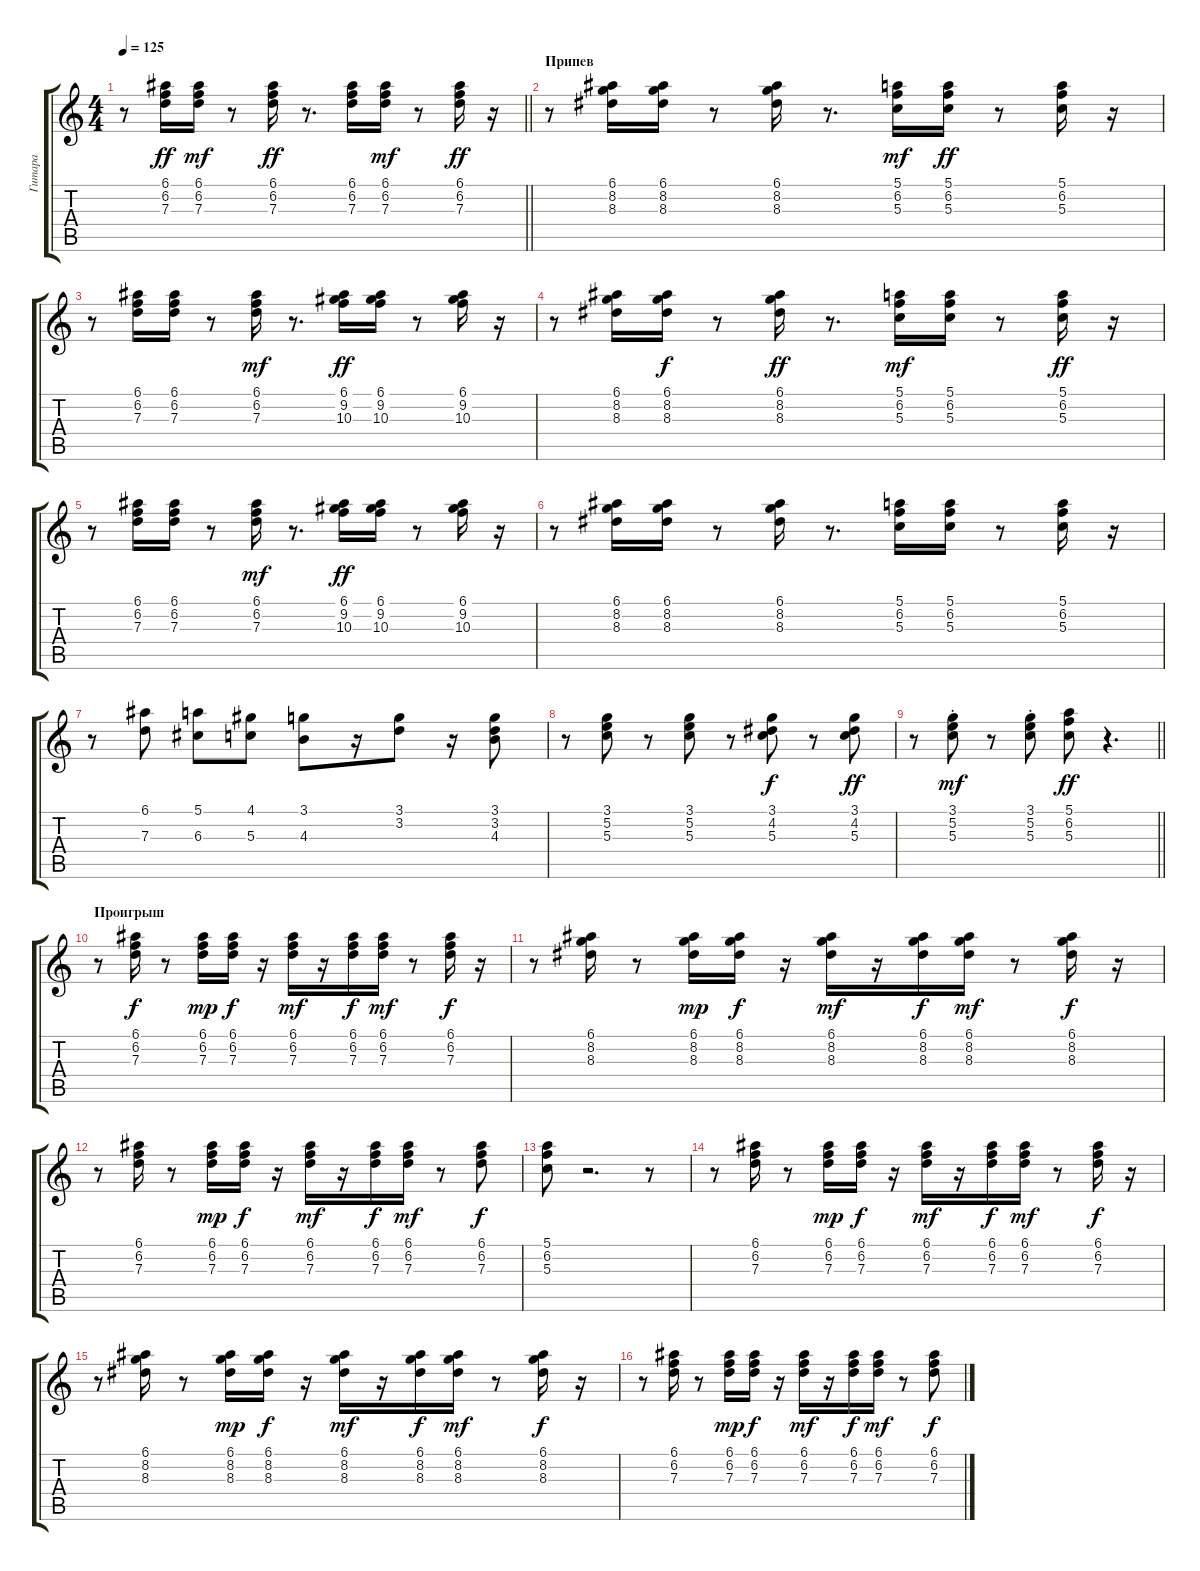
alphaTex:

\track ("Гитара" "Гитара") {instrument electricguitarjazz}
\staff {score tabs}
\tuning (E4 B3 G3 D3 A2 E2) {hide}
\ts (4 4)
\tempo 125
\clef g2
\barLineRight lightlight
\ks c
r.8{dy ff} (6.1 6.2 7.3).16 (6.1 6.2 7.3).16{dy mf} r.8 (6.1 6.2 7.3).16{dy ff} r.8{d} (6.1 6.2 7.3).16 (6.1 6.2 7.3).16{dy mf} r.8 (6.1 6.2 7.3).16{dy ff} r.16 |
\section ("" "Припев")
r.8 (6.1 8.2 8.3).16 (6.1 8.2 8.3).16 r.8 (6.1 8.2 8.3).16 r.8{d} (5.1 6.2 5.3).16{dy mf} (5.1 6.2 5.3).16{dy ff} r.8 (5.1 6.2 5.3).16 r.16 |
r.8 (6.1 6.2 7.3).16 (6.1 6.2 7.3).16 r.8 (6.1 6.2 7.3).16{dy mf} r.8{d} (6.1 9.2 10.3).16{dy ff} (6.1 9.2 10.3).16 r.8 (6.1 9.2 10.3).16 r.16 |
r.8 (6.1 8.2 8.3).16 (6.1 8.2 8.3).16{dy f} r.8 (6.1 8.2 8.3).16{dy ff} r.8{d} (5.1 6.2 5.3).16{dy mf} (5.1 6.2 5.3).16 r.8 (5.1 6.2 5.3).16{dy ff} r.16 |
r.8 (6.1 6.2 7.3).16 (6.1 6.2 7.3).16 r.8 (6.1 6.2 7.3).16{dy mf} r.8{d} (6.1 9.2 10.3).16{dy ff} (6.1 9.2 10.3).16 r.8 (6.1 9.2 10.3).16 r.16 |
r.8 (6.1 8.2 8.3).16 (6.1 8.2 8.3).16 r.8 (6.1 8.2 8.3).16 r.8{d} (5.1 6.2 5.3).16 (5.1 6.2 5.3).16 r.8 (5.1 6.2 5.3).16 r.16 |
r.8 (6.1 7.3).8 (5.1 6.3).8 (4.1 5.3).8 (3.1 4.3).8 r.16 (3.1 3.2).8 r.16 (3.1 3.2 4.3).8 |
r.8 (3.1 5.2 5.3).8 r.8 (3.1 5.2 5.3).8 r.8 (3.1 4.2 5.3).8{dy f} r.8 (3.1 4.2 5.3).8{dy ff} |
\barLineRight lightlight
r.8 (3.1{st} 5.2{st} 5.3{st}).8{dy mf} r.8 (3.1{st} 5.2{st} 5.3{st}).8 (5.1 6.2 5.3).8{dy ff} r.4{d} |
\section ("" "Проигрыш")
r.8 (6.1 6.2 7.3).16{dy f} r.8 (6.1 6.2 7.3).16{dy mp} (6.1 6.2 7.3).16{dy f} r.16 (6.1 6.2 7.3).16{dy mf} r.16 (6.1 6.2 7.3).16{dy f} (6.1 6.2 7.3).16{dy mf} r.8 (6.1 6.2 7.3).16{dy f} r.16 |
r.8 (6.1 8.2 8.3).16 r.8 (6.1 8.2 8.3).16{dy mp} (6.1 8.2 8.3).16{dy f} r.16 (6.1 8.2 8.3).16{dy mf} r.16 (6.1 8.2 8.3).16{dy f} (6.1 8.2 8.3).16{dy mf} r.8 (6.1 8.2 8.3).16{dy f} r.16 |
r.8 (6.1 6.2 7.3).16 r.8 (6.1 6.2 7.3).16{dy mp} (6.1 6.2 7.3).16{dy f} r.16 (6.1 6.2 7.3).16{dy mf} r.16 (6.1 6.2 7.3).16{dy f} (6.1 6.2 7.3).16{dy mf} r.8 (6.1 6.2 7.3).8{dy f} |
(5.1 6.2 5.3).8 r.2{d} r.8 |
r.8 (6.1 6.2 7.3).16 r.8 (6.1 6.2 7.3).16{dy mp} (6.1 6.2 7.3).16{dy f} r.16 (6.1 6.2 7.3).16{dy mf} r.16 (6.1 6.2 7.3).16{dy f} (6.1 6.2 7.3).16{dy mf} r.8 (6.1 6.2 7.3).16{dy f} r.16 |
r.8 (6.1 8.2 8.3).16 r.8 (6.1 8.2 8.3).16{dy mp} (6.1 8.2 8.3).16{dy f} r.16 (6.1 8.2 8.3).16{dy mf} r.16 (6.1 8.2 8.3).16{dy f} (6.1 8.2 8.3).16{dy mf} r.8 (6.1 8.2 8.3).16{dy f} r.16 |
r.8 (6.1 6.2 7.3).16 r.8 (6.1 6.2 7.3).16{dy mp} (6.1 6.2 7.3).16{dy f} r.16 (6.1 6.2 7.3).16{dy mf} r.16 (6.1 6.2 7.3).16{dy f} (6.1 6.2 7.3).16{dy mf} r.8 (6.1 6.2 7.3).8{dy f}
